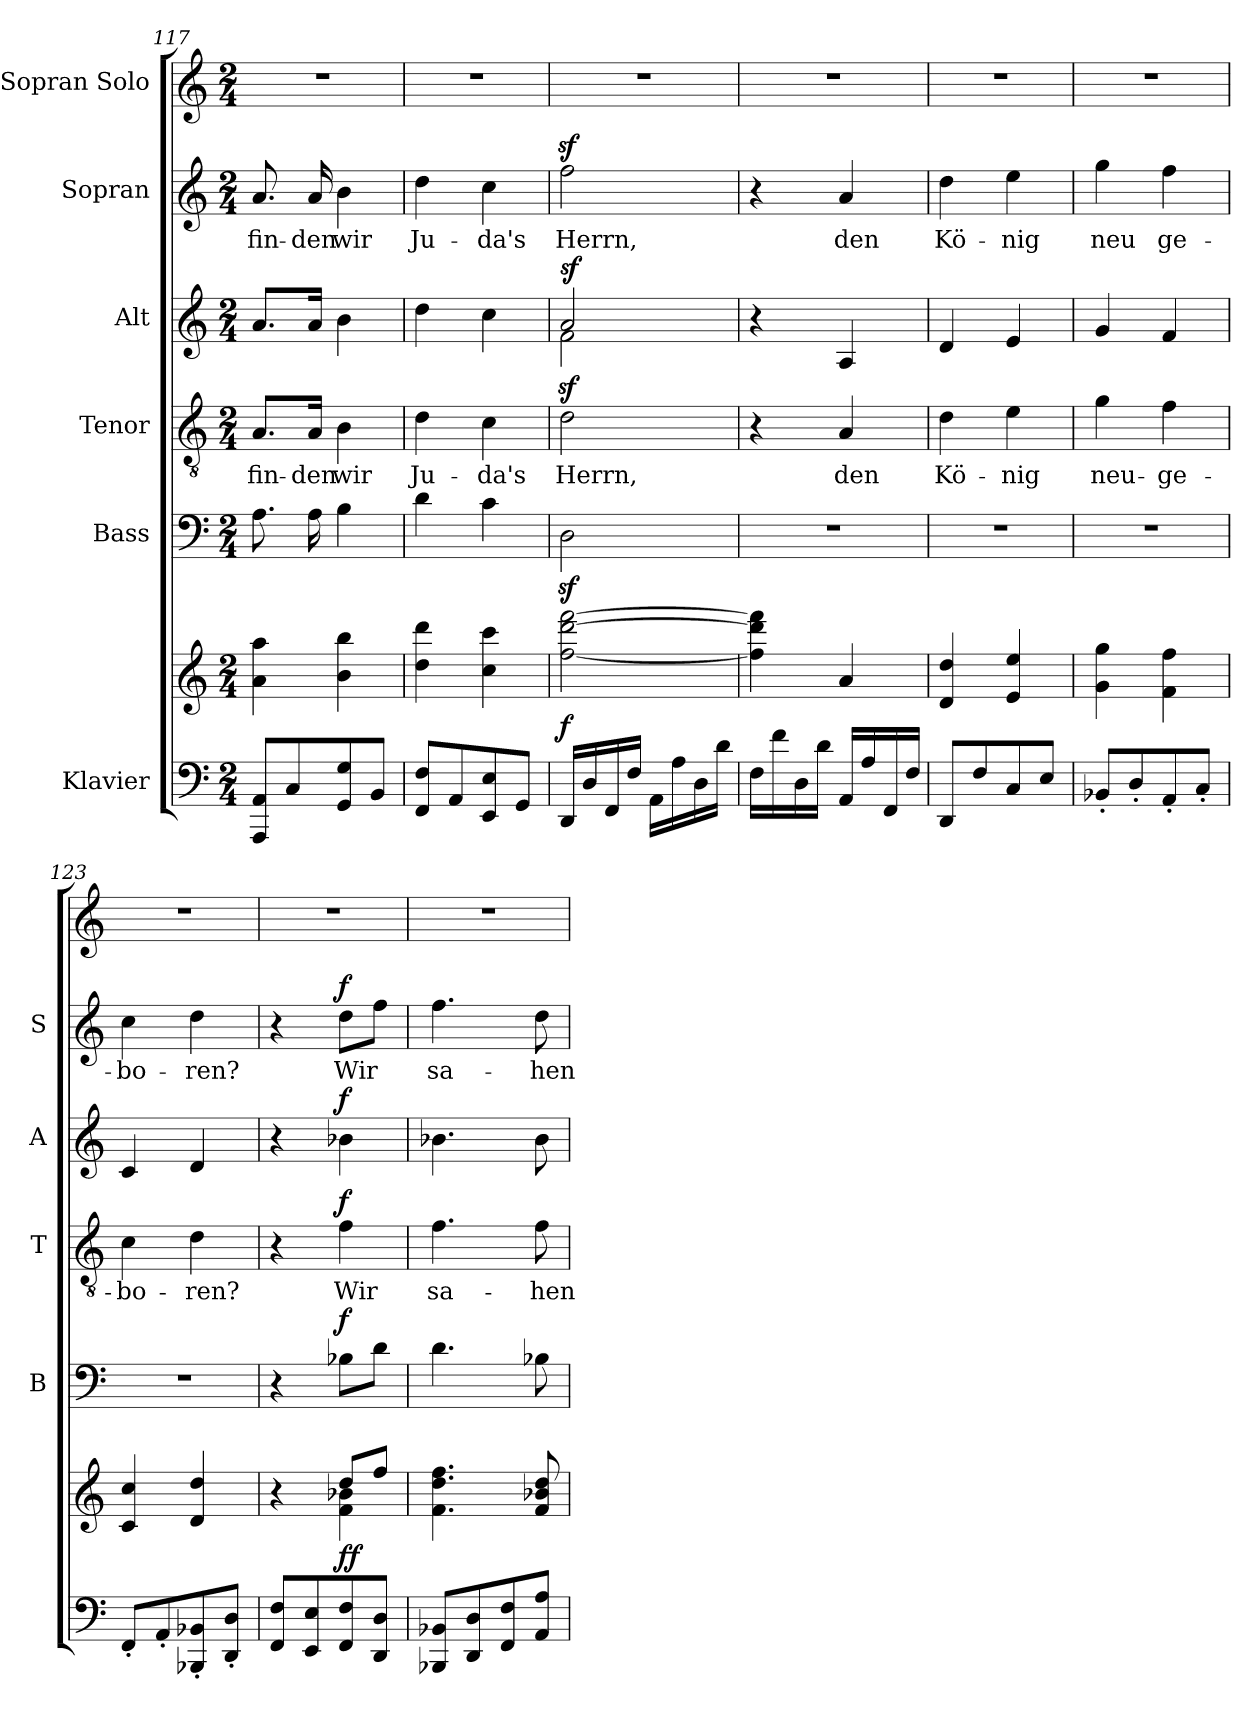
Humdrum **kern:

**kern	**kern	**dynam	**kern	**dynam	**kern	**text	**dynam	**kern	**dynam	**kern	**text	**dynam	**kern
*part6	*part6	*part6	*part5	*part5	*part4	*part4	*part4	*part3	*part3	*part2	*part2	*part2	*part1
*staff7	*staff6	*staff6/7	*staff5	*staff5	*staff4	*staff4	*staff4	*staff3	*staff3	*staff2	*staff2	*staff2	*staff1
*I"Klavier	*	*	*I"Bass	*	*I"Tenor	*	*	*I"Alt	*	*I"Sopran	*	*	*I"Sopran Solo
*	*	*	*I'B	*	*I'T	*	*	*I'A	*	*I'S	*	*	*
*clefF4	*clefG2	*	*clefF4	*	*clefGv2	*	*	*clefG2	*	*clefG2	*	*	*clefG2
*k[]	*k[]	*	*k[]	*	*k[]	*	*	*k[]	*	*k[]	*	*	*k[]
*M2/4	*M2/4	*	*M2/4	*	*M2/4	*	*	*M2/4	*	*M2/4	*	*	*M2/4
=117	=117	=117	=117	=117	=117	=117	=117	=117	=117	=117	=117	=117	=117
!	!	!	!	!	!	!LO:LY:b	!	!	!	!	!LO:LY:b	!	!
8AAA/ 8AA/L	4a\ 4aa\	.	8.A\	.	8.A/L	fin-	.	8.a/L	.	8.a/	fin-	.	2r
8C/	.	.	.	.	.	.	.	.	.	.	.	.	.
!	!	!	!	!	!	!LO:LY:b	!	!	!	!	!LO:LY:b	!	!
.	.	.	16A\	.	16A/Jk	-den	.	16a/Jk	.	16a/	-den	.	.
!	!	!	!	!	!	!LO:LY:b	!	!	!	!	!LO:LY:b	!	!
8GG/ 8G/	4b\ 4bb\	.	4B\	.	4B\	wir	.	4b\	.	4b\	wir	.	.
8BB/J	.	.	.	.	.	.	.	.	.	.	.	.	.
=118	=118	=118	=118	=118	=118	=118	=118	=118	=118	=118	=118	=118	=118
!	!	!	!	!	!	!LO:LY:b	!	!	!	!	!LO:LY:b	!	!
8FF/ 8F/L	4dd\ 4ddd\	.	4d\	.	4d\	Ju-	.	4dd\	.	4dd\	Ju-	.	2r
8AA/	.	.	.	.	.	.	.	.	.	.	.	.	.
!	!	!	!	!	!	!LO:LY:b	!	!	!	!	!LO:LY:b	!	!
8EE/ 8E/	4cc\ 4ccc\	.	4c\	.	4c\	-da's	.	4cc\	.	4cc\	-da's	.	.
8GG/J	.	.	.	.	.	.	.	.	.	.	.	.	.
=119	=119	=119	=119	=119	=119	=119	=119	=119	=119	=119	=119	=119	=119
!	!	!LO:DY:a=2	!	!	!	!LO:LY:b	!	!	!LO:DY:a	!	!LO:LY:b	!	!
*	*	*	*	*	*	*	*	*^	*	*	*	*	*
16DD/LL	[2ff\ [2ddd\ [2fff\	f	2Dz>\	.	2dz>\	Herrn,	.	2a/	2f\	sf	2ffz>\	Herrn,	.	2r
16D/	.	.	.	.	.	.	.	.	.	.	.	.	.	.
16FF/	.	.	.	.	.	.	.	.	.	.	.	.	.	.
16F/JJ	.	.	.	.	.	.	.	.	.	.	.	.	.	.
16AA\LL	.	.	.	.	.	.	.	.	.	.	.	.	.	.
16A\	.	.	.	.	.	.	.	.	.	.	.	.	.	.
16D\	.	.	.	.	.	.	.	.	.	.	.	.	.	.
16d\JJ	.	.	.	.	.	.	.	.	.	.	.	.	.	.
*	*	*	*	*	*	*	*	*v	*v	*	*	*	*	*
=120	=120	=120	=120	=120	=120	=120	=120	=120	=120	=120	=120	=120	=120
16F\LL	4ff\] 4ddd\] 4fff\]	.	2r	.	4r	.	.	4r	.	4r	.	.	2r
16f\	.	.	.	.	.	.	.	.	.	.	.	.	.
16D\	.	.	.	.	.	.	.	.	.	.	.	.	.
16d\JJ	.	.	.	.	.	.	.	.	.	.	.	.	.
!	!	!	!	!	!	!LO:LY:b	!	!	!	!	!LO:LY:b	!	!
16AA/LL	4a/	.	.	.	4A/	den	.	4A/	.	4a/	den	.	.
16A/	.	.	.	.	.	.	.	.	.	.	.	.	.
16FF/	.	.	.	.	.	.	.	.	.	.	.	.	.
16F/JJ	.	.	.	.	.	.	.	.	.	.	.	.	.
=121	=121	=121	=121	=121	=121	=121	=121	=121	=121	=121	=121	=121	=121
!	!	!	!	!	!	!LO:LY:b	!	!	!	!	!LO:LY:b	!	!
8DD/L	4d/ 4dd/	.	2r	.	4d\	Kö-	.	4d/	.	4dd\	Kö-	.	2r
8F/	.	.	.	.	.	.	.	.	.	.	.	.	.
!	!	!	!	!	!	!LO:LY:b	!	!	!	!	!LO:LY:b	!	!
8C/	4e/ 4ee/	.	.	.	4e\	-nig	.	4e/	.	4ee\	-nig	.	.
8E/J	.	.	.	.	.	.	.	.	.	.	.	.	.
=122	=122	=122	=122	=122	=122	=122	=122	=122	=122	=122	=122	=122	=122
!	!	!	!	!	!	!LO:LY:b	!	!	!	!	!LO:LY:b	!	!
8BB-X'/L	4g\ 4gg\	.	2r	.	4g\	neu-	.	4g/	.	4gg\	neu	.	2r
8D'/	.	.	.	.	.	.	.	.	.	.	.	.	.
!	!	!	!	!	!	!LO:LY:b	!	!	!	!	!LO:LY:b	!	!
8AA'/	4f\ 4ff\	.	.	.	4f\	-ge-	.	4f/	.	4ff\	ge-	.	.
8C'/J	.	.	.	.	.	.	.	.	.	.	.	.	.
=123	=123	=123	=123	=123	=123	=123	=123	=123	=123	=123	=123	=123	=123
!	!	!	!	!	!	!LO:LY:b	!	!	!	!	!LO:LY:b	!	!
8FF'/L	4c/ 4cc/	.	2r	.	4c\	-bo-	.	4c/	.	4cc\	-bo-	.	2r
8AA'/	.	.	.	.	.	.	.	.	.	.	.	.	.
!	!	!	!	!	!	!LO:LY:b	!	!	!	!	!LO:LY:b	!	!
8BBB-X/' 8BB-X/'	4d/ 4dd/	.	.	.	4d\	-ren?	.	4d/	.	4dd\	-ren?	.	.
8DD/' 8D/'J	.	.	.	.	.	.	.	.	.	.	.	.	.
!!LO:PB:g=z
=124	=124	=124	=124	=124	=124	=124	=124	=124	=124	=124	=124	=124	=124
*	*^	*	*	*	*	*	*	*	*	*	*	*	*
8FF/ 8F/L	4r	4ryy	.	4r	.	4r	.	.	4r	.	4r	.	.	2r
8EE/ 8E/	.	.	.	.	.	.	.	.	.	.	.	.	.	.
!	!	!	!LO:DY:b	!	!LO:DY:a	!	!LO:LY:b	!LO:DY:a	!	!LO:DY:a	!	!LO:LY:b	!LO:DY:a	!
8FF/ 8F/	8dd/L	4f\ 4b-X\	ff	8B-X\L	f	4f\	Wir	f	4b-X\	f	8dd\L	Wir	f	.
8DD/ 8D/J	8ff/J	.	.	8d\J	.	.	.	.	.	.	8ff\J	.	.	.
*	*v	*v	*	*	*	*	*	*	*	*	*	*	*	*
=125	=125	=125	=125	=125	=125	=125	=125	=125	=125	=125	=125	=125	=125
!	!	!	!	!	!	!LO:LY:b	!	!	!	!	!LO:LY:b	!	!
8BBB-X/ 8BB-X/L	4.f\ 4.dd\ 4.ff\	.	4.d\	.	4.f\	sa-	.	4.b-X\	.	4.ff\	sa-	.	2r
8DD/ 8D/	.	.	.	.	.	.	.	.	.	.	.	.	.
8FF/ 8F/	.	.	.	.	.	.	.	.	.	.	.	.	.
!	!	!	!	!	!	!LO:LY:b	!	!	!	!	!LO:LY:b	!	!
8AA/ 8A/J	8f/ 8b-X/ 8dd/	.	8B-X\	.	8f\	-hen	.	8b-\	.	8dd\	-hen	.	.
=	=	=	=	=	=	=	=	=	=	=	=	=	=
*-	*-	*-	*-	*-	*-	*-	*-	*-	*-	*-	*-	*-	*-
